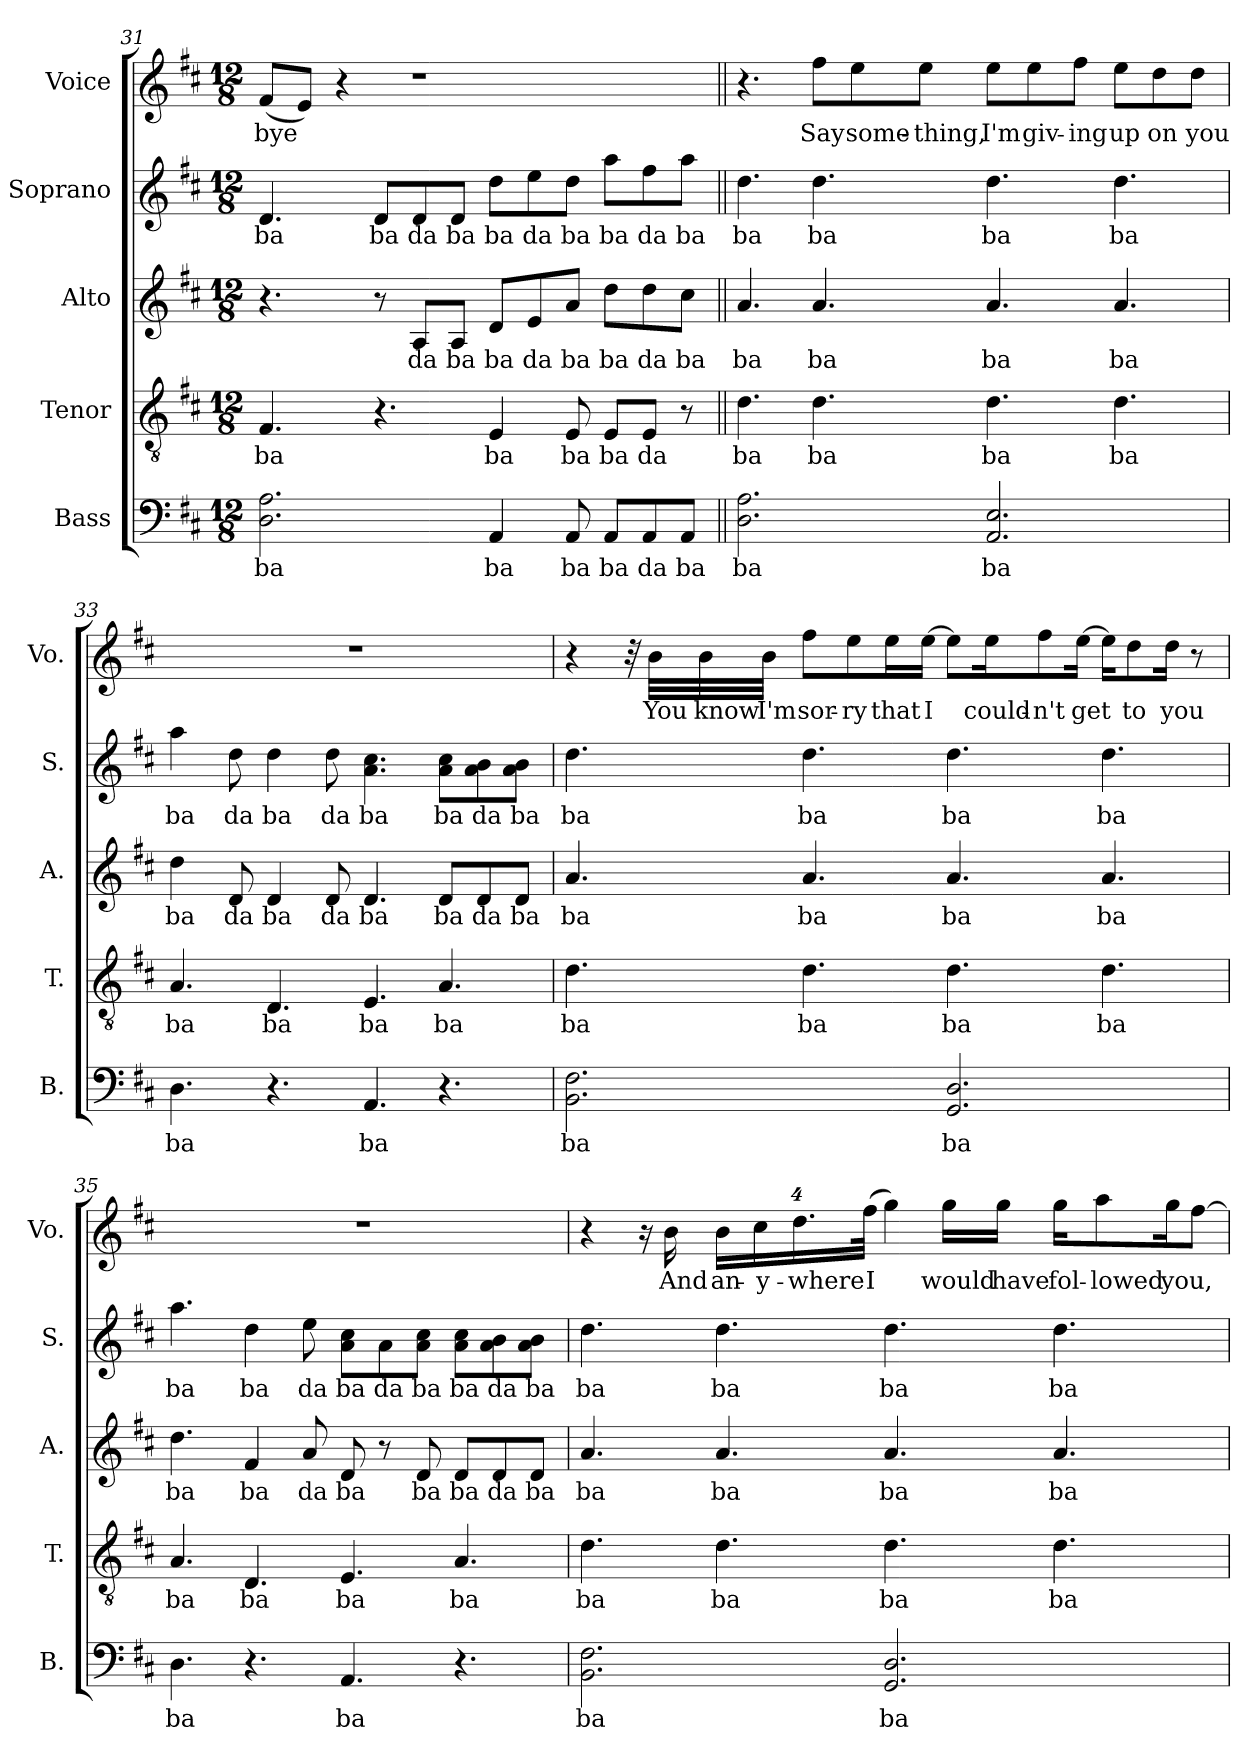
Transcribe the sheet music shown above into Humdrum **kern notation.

**kern	**text	**kern	**text	**kern	**text	**kern	**text	**kern	**text
*part5	*part5	*part4	*part4	*part3	*part3	*part2	*part2	*part1	*part1
*staff5	*staff5	*staff4	*staff4	*staff3	*staff3	*staff2	*staff2	*staff1	*staff1
*I"Bass	*	*I"Tenor	*	*I"Alto	*	*I"Soprano	*	*I"Voice	*
*I'B.	*	*I'T.	*	*I'A.	*	*I'S.	*	*I'Vo.	*
!!LO:PB:g=z
*clefF4	*	*clefGv2	*	*clefG2	*	*clefG2	*	*clefG2	*
*k[f#c#]	*	*k[f#c#]	*	*k[f#c#]	*	*k[f#c#]	*	*k[f#c#]	*
*M12/8	*	*M12/8	*	*M12/8	*	*M12/8	*	*M12/8	*
=31	=31	=31	=31	=31	=31	=31	=31	=31	=31
!	!LO:LY:b	!	!LO:LY:b	!	!	!	!LO:LY:b	!	!LO:LY:b
2.D\ 2.A\	ba	4.F#/	ba	4.r	.	4.d/	ba	(<8f#/L	-bye
.	.	.	.	.	.	.	.	8e/J)	.
.	.	.	.	.	.	.	.	4r	.
!	!	!	!	!	!	!	!LO:LY:b	!	!
.	.	4.r	.	8r	.	8d/L	ba	.	.
!	!	!	!	!	!LO:LY:b	!	!LO:LY:b	!	!
.	.	.	.	8A/L	da	8d/	da	1r	.
!	!	!	!	!	!LO:LY:b	!	!LO:LY:b	!	!
.	.	.	.	8A/J	ba	8d/J	ba	.	.
!	!LO:LY:b	!	!LO:LY:b	!	!LO:LY:b	!	!LO:LY:b	!	!
4AA/	ba	4E/	ba	8d/L	ba	8dd\L	ba	.	.
!	!	!	!	!	!LO:LY:b	!	!LO:LY:b	!	!
.	.	.	.	8e/	da	8ee\	da	.	.
!	!LO:LY:b	!	!LO:LY:b	!	!LO:LY:b	!	!LO:LY:b	!	!
8AA/	ba	8E/	ba	8a/J	ba	8dd\J	ba	.	.
!	!LO:LY:b	!	!LO:LY:b	!	!LO:LY:b	!	!LO:LY:b	!	!
8AA/L	ba	8E/L	ba	8dd\L	ba	8aa\L	ba	.	.
!	!LO:LY:b	!	!LO:LY:b	!	!LO:LY:b	!	!LO:LY:b	!	!
8AA/	da	8E/J	da	8dd\	da	8ff#\	da	.	.
!	!LO:LY:b	!	!	!	!LO:LY:b	!	!LO:LY:b	!	!
8AA/J	ba	8r	.	8cc#\J	ba	8aa\J	ba	.	.
=32||	=32||	=32||	=32||	=32||	=32||	=32||	=32||	=32||	=32||
!	!LO:LY:b	!	!LO:LY:b	!	!LO:LY:b	!	!LO:LY:b	!	!
2.D\ 2.A\	ba	4.d\	ba	4.a/	ba	4.dd\	ba	4.r	.
!	!	!	!LO:LY:b	!	!LO:LY:b	!	!LO:LY:b	!	!LO:LY:b
.	.	4.d\	ba	4.a/	ba	4.dd\	ba	8ff#\L	Say
!	!	!	!	!	!	!	!	!	!LO:LY:b
.	.	.	.	.	.	.	.	8ee\	some-
!	!	!	!	!	!	!	!	!	!LO:LY:b
.	.	.	.	.	.	.	.	8ee\J	-thing,
!	!LO:LY:b	!	!LO:LY:b	!	!LO:LY:b	!	!LO:LY:b	!	!LO:LY:b
2.AA/ 2.E/	ba	4.d\	ba	4.a/	ba	4.dd\	ba	8ee\L	I'm
!	!	!	!	!	!	!	!	!	!LO:LY:b
.	.	.	.	.	.	.	.	8ee\	giv-
!	!	!	!	!	!	!	!	!	!LO:LY:b
.	.	.	.	.	.	.	.	8ff#\J	-ing
!	!	!	!LO:LY:b	!	!LO:LY:b	!	!LO:LY:b	!	!LO:LY:b
.	.	4.d\	ba	4.a/	ba	4.dd\	ba	8ee\L	up
!	!	!	!	!	!	!	!	!	!LO:LY:b
.	.	.	.	.	.	.	.	8dd\	on
!	!	!	!	!	!	!	!	!	!LO:LY:b
.	.	.	.	.	.	.	.	8dd\J	you
=33	=33	=33	=33	=33	=33	=33	=33	=33	=33
!	!LO:LY:b	!	!LO:LY:b	!	!LO:LY:b	!	!LO:LY:b	!	!
4.D\	ba	4.A/	ba	4dd\	ba	4aa\	ba	1.r	.
!	!	!	!	!	!LO:LY:b	!	!LO:LY:b	!	!
.	.	.	.	8d/	da	8dd\	da	.	.
!	!	!	!LO:LY:b	!	!LO:LY:b	!	!LO:LY:b	!	!
4.r	.	4.D/	ba	4d/	ba	4dd\	ba	.	.
!	!	!	!	!	!LO:LY:b	!	!LO:LY:b	!	!
.	.	.	.	8d/	da	8dd\	da	.	.
!	!LO:LY:b	!	!LO:LY:b	!	!LO:LY:b	!	!LO:LY:b	!	!
4.AA/	ba	4.E/	ba	4.d/	ba	4.a\ 4.cc#\	ba	.	.
!	!	!	!LO:LY:b	!	!LO:LY:b	!	!LO:LY:b	!	!
4.r	.	4.A/	ba	8d/L	ba	8a\ 8cc#\L	ba	.	.
!	!	!	!	!	!LO:LY:b	!	!LO:LY:b	!	!
.	.	.	.	8d/	da	8a\ 8b\	da	.	.
!	!	!	!	!	!LO:LY:b	!	!LO:LY:b	!	!
.	.	.	.	8d/J	ba	8a\ 8b\J	ba	.	.
!!LO:LB:g=z
=34	=34	=34	=34	=34	=34	=34	=34	=34	=34
!	!LO:LY:b	!	!LO:LY:b	!	!LO:LY:b	!	!LO:LY:b	!	!
2.BB\ 2.F#\	ba	4.d\	ba	4.a/	ba	4.dd\	ba	4r	.
.	.	.	.	.	.	.	.	32r	.
!	!	!	!	!	!	!	!	!	!LO:LY:b
.	.	.	.	.	.	.	.	32b\LLL	You
!	!	!	!	!	!	!	!	!	!LO:LY:b
.	.	.	.	.	.	.	.	32b\	know
!	!	!	!	!	!	!	!	!	!LO:LY:b
.	.	.	.	.	.	.	.	32b\JJJ	I'm
!	!	!	!LO:LY:b	!	!LO:LY:b	!	!LO:LY:b	!	!LO:LY:b
.	.	4.d\	ba	4.a/	ba	4.dd\	ba	8ff#\L	sor-
!	!	!	!	!	!	!	!	!	!LO:LY:b
.	.	.	.	.	.	.	.	8ee\	-ry
!	!	!	!	!	!	!	!	!	!LO:LY:b
.	.	.	.	.	.	.	.	16ee\L	that
!	!	!	!	!	!	!	!	!	!LO:LY:b
.	.	.	.	.	.	.	.	[16ee\JJ	I
!	!LO:LY:b	!	!LO:LY:b	!	!LO:LY:b	!	!LO:LY:b	!	!
2.GG/ 2.D/	ba	4.d\	ba	4.a/	ba	4.dd\	ba	8ee\L]	.
!	!	!	!	!	!	!	!	!	!LO:LY:b
.	.	.	.	.	.	.	.	16ee\K	could-
!	!	!	!	!	!	!	!	!	!LO:LY:b
.	.	.	.	.	.	.	.	8ff#\	-n't
!	!	!	!	!	!	!	!	!	!LO:LY:b
.	.	.	.	.	.	.	.	[16ee\Jk	get
!	!	!	!LO:LY:b	!	!LO:LY:b	!	!LO:LY:b	!	!
.	.	4.d\	ba	4.a/	ba	4.dd\	ba	16ee\KL]	.
!	!	!	!	!	!	!	!	!	!LO:LY:b
.	.	.	.	.	.	.	.	8dd\	to
!	!	!	!	!	!	!	!	!	!LO:LY:b
.	.	.	.	.	.	.	.	16dd\Jk	you
.	.	.	.	.	.	.	.	8r	.
=35	=35	=35	=35	=35	=35	=35	=35	=35	=35
!	!LO:LY:b	!	!LO:LY:b	!	!LO:LY:b	!	!LO:LY:b	!	!
4.D\	ba	4.A/	ba	4.dd\	ba	4.aa\	ba	1.r	.
!	!	!	!LO:LY:b	!	!LO:LY:b	!	!LO:LY:b	!	!
4.r	.	4.D/	ba	4f#/	ba	4dd\	ba	.	.
!	!	!	!	!	!LO:LY:b	!	!LO:LY:b	!	!
.	.	.	.	8a/	da	8ee\	da	.	.
!	!LO:LY:b	!	!LO:LY:b	!	!LO:LY:b	!	!LO:LY:b	!	!
4.AA/	ba	4.E/	ba	8d/	ba	8a\ 8cc#\L	ba	.	.
!	!	!	!	!	!	!	!LO:LY:b	!	!
.	.	.	.	8r	.	8a\	da	.	.
!	!	!	!	!	!LO:LY:b	!	!LO:LY:b	!	!
.	.	.	.	8d/	ba	8a\ 8cc#\J	ba	.	.
!	!	!	!LO:LY:b	!	!LO:LY:b	!	!LO:LY:b	!	!
4.r	.	4.A/	ba	8d/L	ba	8a\ 8cc#\L	ba	.	.
!	!	!	!	!	!LO:LY:b	!	!LO:LY:b	!	!
.	.	.	.	8d/	da	8a\ 8b\	da	.	.
!	!	!	!	!	!LO:LY:b	!	!LO:LY:b	!	!
.	.	.	.	8d/J	ba	8a\ 8b\J	ba	.	.
!!LO:PB:g=z
=36	=36	=36	=36	=36	=36	=36	=36	=36	=36
!	!LO:LY:b	!	!LO:LY:b	!	!LO:LY:b	!	!LO:LY:b	!	!
2.BB\ 2.F#\	ba	4.d\	ba	4.a/	ba	4.dd\	ba	4r	.
.	.	.	.	.	.	.	.	16r	.
!	!	!	!	!	!	!	!	!	!LO:LY:b
.	.	.	.	.	.	.	.	16b\	And
!	!	!	!LO:LY:b	!	!LO:LY:b	!	!LO:LY:b	!	!
*	*	*	*	*	*	*	*	*Xbrackettup	*
!	!	!	!	!	!	!	!	!	!LO:LY:b
.	.	4.d\	ba	4.a/	ba	4.dd\	ba	32%3b\L	an-
!	!	!	!	!	!	!	!	!	!LO:LY:b
.	.	.	.	.	.	.	.	32%3cc#\	-y-
!	!	!	!	!	!	!	!	!	!LO:LY:b
.	.	.	.	.	.	.	.	32%3.dd\	-where
!	!	!	!	!	!	!	!	!	!LO:LY:b
.	.	.	.	.	.	.	.	(>64%3ff#\Jk	I
!	!LO:LY:b	!	!LO:LY:b	!	!LO:LY:b	!	!LO:LY:b	!	!
2.GG/ 2.D/	ba	4.d\	ba	4.a/	ba	4.dd\	ba	4gg\)	.
!	!	!	!	!	!	!	!	!	!LO:LY:b
.	.	.	.	.	.	.	.	16gg\LL	would
!	!	!	!	!	!	!	!	!	!LO:LY:b
.	.	.	.	.	.	.	.	16gg\JJ	have
!	!	!	!LO:LY:b	!	!LO:LY:b	!	!LO:LY:b	!	!LO:LY:b
.	.	4.d\	ba	4.a/	ba	4.dd\	ba	16gg\KL	fol-
!	!	!	!	!	!	!	!	!	!LO:LY:b
.	.	.	.	.	.	.	.	8aa\	-lowed
!	!	!	!	!	!	!	!	!	!LO:LY:b
.	.	.	.	.	.	.	.	16gg\K	you,
.	.	.	.	.	.	.	.	[8ff#\J	.
=	=	=	=	=	=	=	=	=	=
*-	*-	*-	*-	*-	*-	*-	*-	*-	*-
